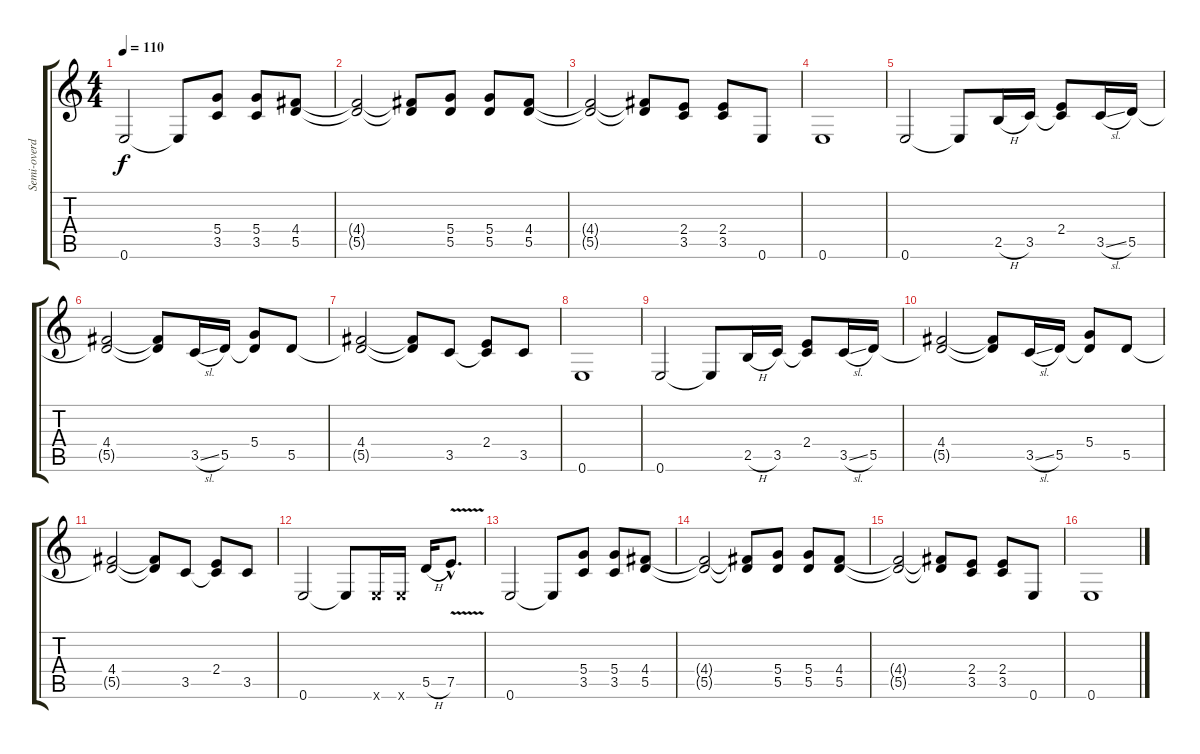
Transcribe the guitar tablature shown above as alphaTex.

\track ("Semi-overdrive guit" "Semi-overd") {instrument acousticguitarsteel}
\staff {score tabs}
\tuning (E4 B3 G3 D3 A2 E2) {hide}
\ts (4 4)
\tempo 110
\clef g2
\ks c
0.6.2{dy f} 0.6{t}.8 (5.4 3.5).8 (5.4 3.5).8 (4.4 5.5).8 |
(4.4{t} 5.5{t}).2 (4.4{t} 5.5{t}).8 (5.4 5.5).8 (5.4 5.5).8 (4.4 5.5).8 |
(4.4{t} 5.5{t}).2 (4.4{t} 5.5{t}).8 (2.4 3.5).8 (2.4 3.5).8 0.6.8 |
0.6.1 |
0.6.2 0.6{t}.8 2.5{h}.16 3.5.16 (2.4 3.5{t}).8 3.5{sl}.16 5.5.16 |
(4.4 5.5{t}).2 (4.4{t} 5.5{t}).8 3.5{sl}.16 5.5.16 (5.4 5.5{t}).8 5.5.8 |
(4.4 5.5{t}).2 (4.4{t} 5.5{t}).8 3.5.8 (2.4 3.5{t}).8 3.5.8 |
0.6.1 |
0.6.2 0.6{t}.8 2.5{h}.16 3.5.16 (2.4 3.5{t}).8 3.5{sl}.16 5.5.16 |
(4.4 5.5{t}).2 (4.4{t} 5.5{t}).8 3.5{sl}.16 5.5.16 (5.4 5.5{t}).8 5.5.8 |
(4.4 5.5{t}).2 (4.4{t} 5.5{t}).8 3.5.8 (2.4 3.5{t}).8 3.5.8 |
0.6.2 0.6{t}.8 0.6{x}.16 0.6{x}.16 5.5{h}.16 7.5{v hac}.8{d} |
0.6.2 0.6{t}.8 (5.4 3.5).8 (5.4 3.5).8 (4.4 5.5).8 |
(4.4{t} 5.5{t}).2 (4.4{t} 5.5{t}).8 (5.4 5.5).8 (5.4 5.5).8 (4.4 5.5).8 |
(4.4{t} 5.5{t}).2 (4.4{t} 5.5{t}).8 (2.4 3.5).8 (2.4 3.5).8 0.6.8 |
0.6.1
